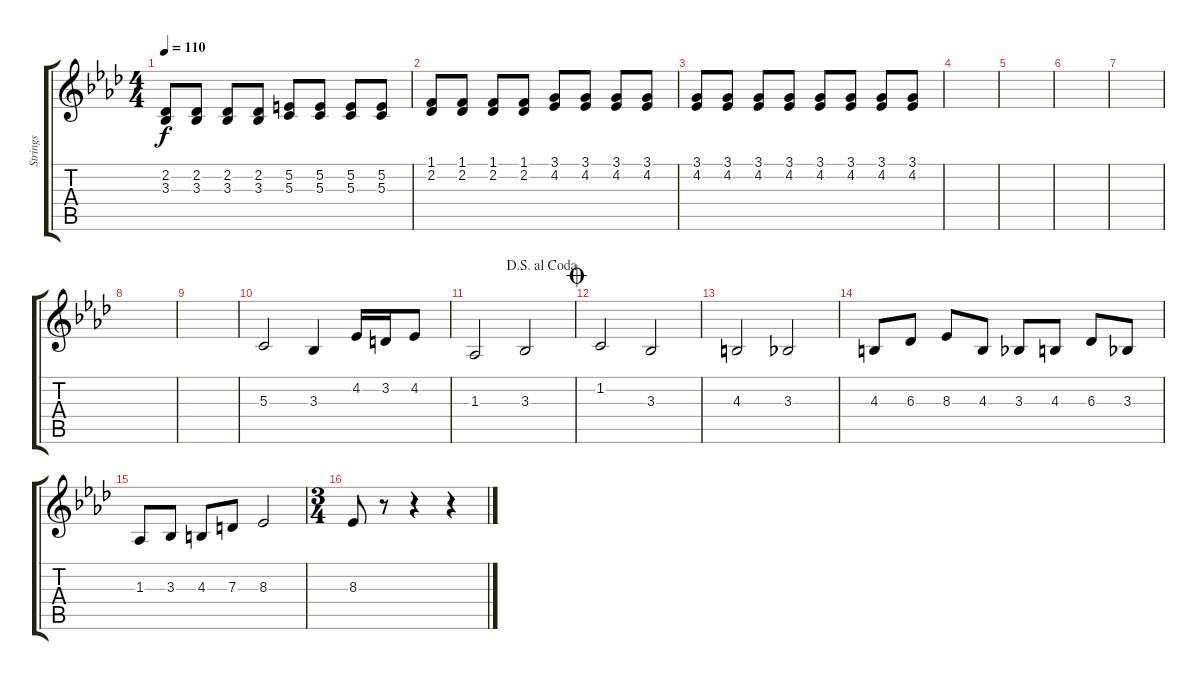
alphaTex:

\track ("Strings" "Strings") {instrument stringensemble1}
\staff {score tabs}
\tuning (E4 B3 G3 D3 A2 E2) {hide}
\ts (4 4)
\tempo 110
\clef g2
\ks ab
(2.2 3.3).8{dy f} (2.2 3.3).8 (2.2 3.3).8 (2.2 3.3).8 (5.2 5.3).8 (5.2 5.3).8 (5.2 5.3).8 (5.2 5.3).8 |
(1.1 2.2).8 (1.1 2.2).8 (1.1 2.2).8 (1.1 2.2).8 (3.1 4.2).8 (3.1 4.2).8 (3.1 4.2).8 (3.1 4.2).8 |
(3.1 4.2).8 (3.1 4.2).8 (3.1 4.2).8 (3.1 4.2).8 (3.1 4.2).8 (3.1 4.2).8 (3.1 4.2).8 (3.1 4.2).8 |
|
|
|
|
|
|
5.3.2 3.3.4 4.2.16 3.2.16 4.2.8 |
\jump dalsegnoalcoda
1.3.2 3.3.2 |
\jump coda
1.2.2 3.3.2 |
4.3.2 3.3.2 |
4.3.8 6.3.8 8.3.8 4.3.8 3.3.8 4.3.8 6.3.8 3.3.8 |
1.3.8 3.3.8 4.3.8 7.3.8 8.3.2 |
\ts (3 4)
8.3.8 r.8 r.4 r.4
